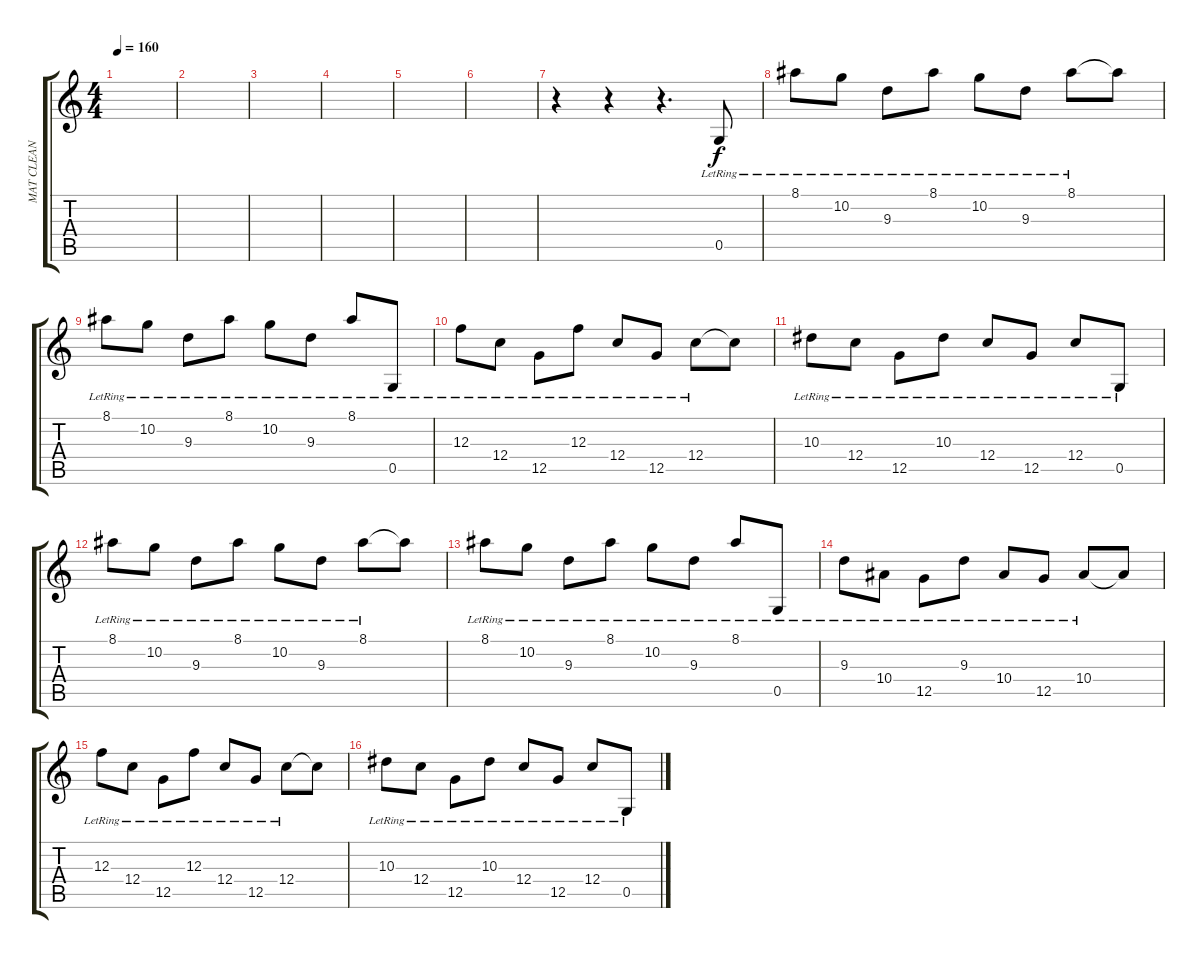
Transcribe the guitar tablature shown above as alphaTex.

\track ("MAT CLEAN" "MAT CLEAN") {instrument electricguitarclean}
\staff {score tabs}
\tuning (D4 A3 F3 C3 G2 D2) {hide}
\ts (4 4)
\tempo 160
\clef g2
\ks c
|
|
|
|
|
|
r.4 r.4 r.4{d} 0.5{lr}.8 |
8.1{lr}.8 10.2{lr}.8 9.3{lr}.8 8.1{lr}.8 10.2{lr}.8 9.3{lr}.8 8.1{lr}.8 8.1{t}.8 |
8.1{lr}.8 10.2{lr}.8 9.3{lr}.8 8.1{lr}.8 10.2{lr}.8 9.3{lr}.8 8.1{lr}.8 0.5{lr}.8 |
12.3{lr}.8 12.4{lr}.8 12.5{lr}.8 12.3{lr}.8 12.4{lr}.8 12.5{lr}.8 12.4{lr}.8 12.4{t}.8 |
10.3{lr}.8 12.4{lr}.8 12.5{lr}.8 10.3{lr}.8 12.4{lr}.8 12.5{lr}.8 12.4{lr}.8 0.5{lr}.8 |
8.1{lr}.8 10.2{lr}.8 9.3{lr}.8 8.1{lr}.8 10.2{lr}.8 9.3{lr}.8 8.1{lr}.8 8.1{t}.8 |
8.1{lr}.8 10.2{lr}.8 9.3{lr}.8 8.1{lr}.8 10.2{lr}.8 9.3{lr}.8 8.1{lr}.8 0.5{lr}.8 |
9.3{lr}.8 10.4{lr}.8 12.5{lr}.8 9.3{lr}.8 10.4{lr}.8 12.5{lr}.8 10.4{lr}.8 10.4{t}.8 |
12.3{lr}.8 12.4{lr}.8 12.5{lr}.8 12.3{lr}.8 12.4{lr}.8 12.5{lr}.8 12.4{lr}.8 12.4{t}.8 |
10.3{lr}.8 12.4{lr}.8 12.5{lr}.8 10.3{lr}.8 12.4{lr}.8 12.5{lr}.8 12.4{lr}.8 0.5{lr}.8
